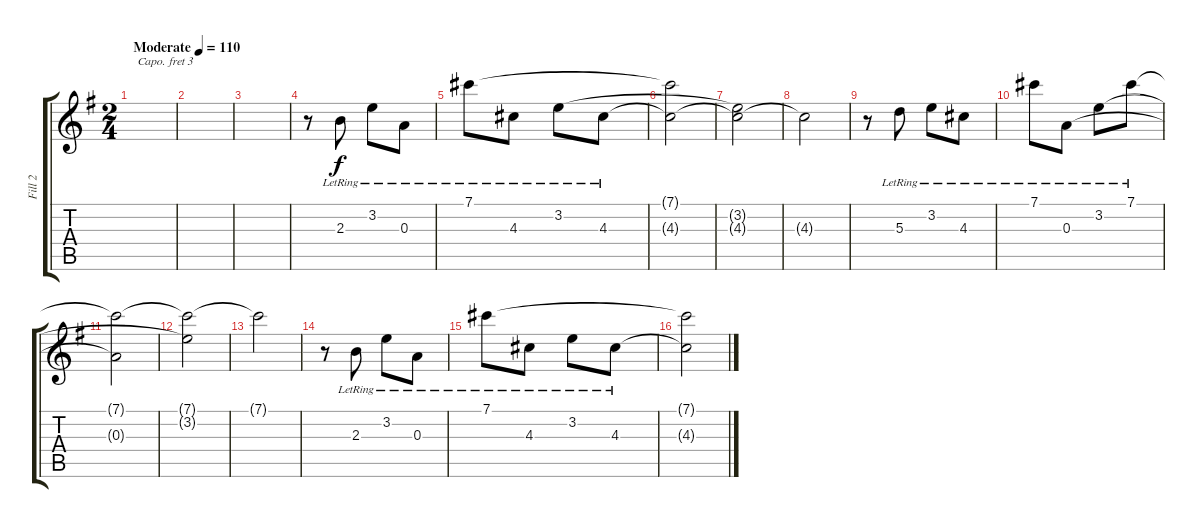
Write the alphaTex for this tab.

\track ("Fill 2" "Fill 2") {instrument acousticguitarsteel}
\staff {score tabs}
\capo 3
\tuning (Eb4 Bb3 Gb3 Db3 Ab2 Eb2) {hide}
\ts (2 4)
\tempo (110 "Moderate")
\clef g2
\ks g
|
|
|
r.8 2.3{lr}.8 3.2{lr}.8 0.3{lr}.8 |
7.1{lr}.8 4.3{lr}.8 3.2{lr}.8 4.3{lr}.8 |
(7.1{t} 4.3{t}).2 |
(3.2{t} 4.3{t}).2 |
4.3{t}.2 |
r.8 5.3{lr}.8 3.2{lr}.8 4.3{lr}.8 |
7.1{lr}.8 0.3{lr}.8 3.2{lr}.8 7.1{lr}.8 |
(7.1{t} 0.3{t}).2 |
(7.1{t} 3.2{t}).2 |
7.1{t}.2 |
r.8 2.3{lr}.8 3.2{lr}.8 0.3{lr}.8 |
7.1{lr}.8 4.3{lr}.8 3.2{lr}.8 4.3{lr}.8 |
(7.1{t} 4.3{t}).2
